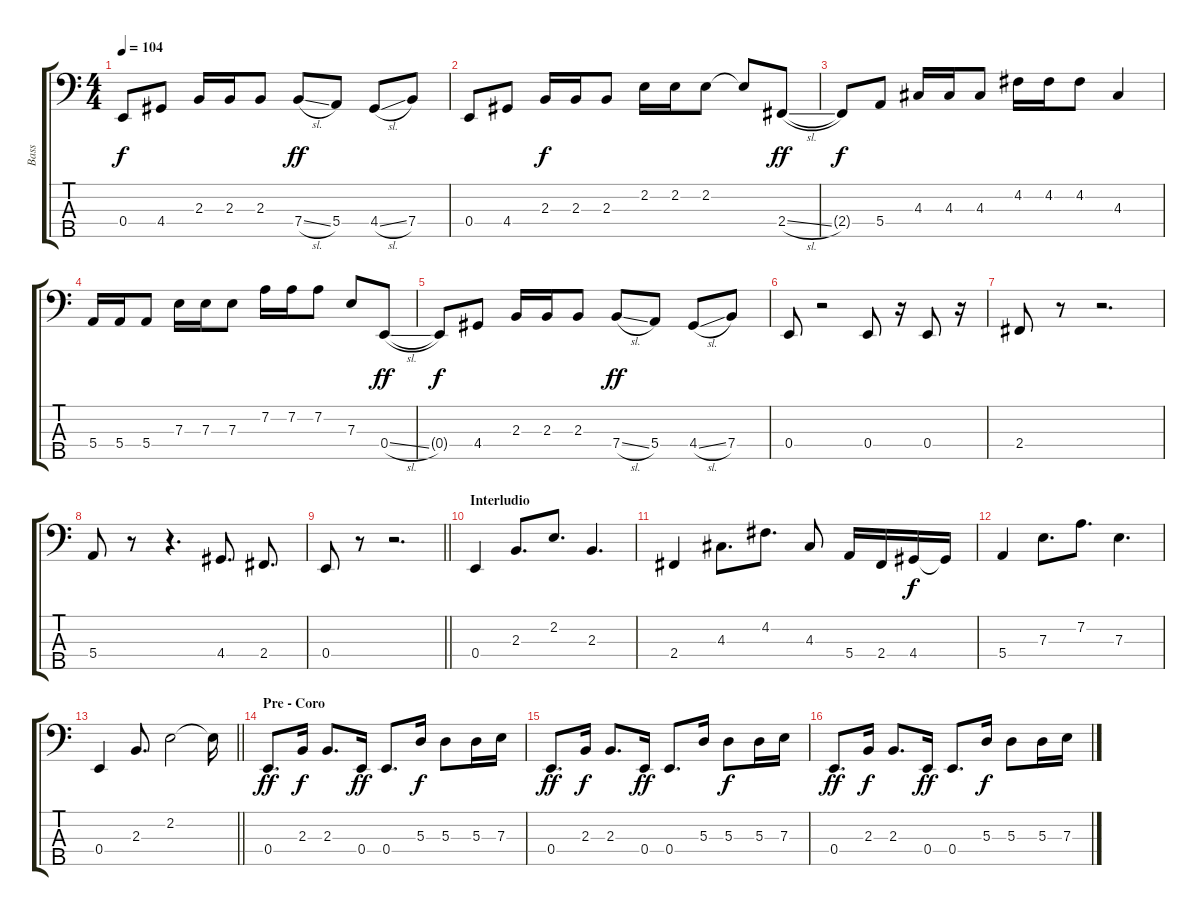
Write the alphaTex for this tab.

\track ("Bass" "Bass") {instrument electricbassfinger}
\staff {score tabs}
\tuning (G2 D2 A1 E1 B0) {hide}
\ts (4 4)
\tempo 104
\clef f4
\ks c
0.4{t}.8{dy f} 4.4.8 2.3.16 2.3.16 2.3.8 7.4{sl}.8{dy ff} 5.4.8 4.4{sl}.8 7.4.8 |
0.4.8 4.4.8 2.3.16{dy f} 2.3.16 2.3.8 2.2.16 2.2.16 2.2.8 2.2{t}.8 2.4{sl}.8{dy ff} |
2.4{t}.8{dy f} 5.4.8 4.3.16 4.3.16 4.3.8 4.2.16 4.2.16 4.2.8 4.3.4 |
5.4.16 5.4.16 5.4.8 7.3.16 7.3.16 7.3.8 7.2.16 7.2.16 7.2.8 7.3.8 0.4{sl}.8{dy ff} |
0.4{t}.8{dy f} 4.4.8 2.3.16 2.3.16 2.3.8 7.4{sl}.8{dy ff} 5.4.8 4.4{sl}.8 7.4.8 |
0.4.8 r.2 0.4.8 r.16 0.4.8 r.16 |
2.4.8 r.8 r.2{d} |
5.4.8 r.8 r.4{d} 4.4.8{d} 2.4.8{d} |
\barLineRight lightlight
0.4.8 r.8 r.2{d} |
\section ("" "Interludio")
0.4.4 2.3.8{d} 2.2.8{d} 2.3.4{d} |
2.4.4 4.3.8{d} 4.2.8{d} 4.3.8 5.4.16 2.4.16 4.4.16{dy f} 4.4{t}.16 |
5.4.4 7.3.8{d} 7.2.8{d} 7.3.4{d} |
\barLineRight lightlight
0.4.4 2.3.8{d} 2.2.2 2.2{t}.16 |
\section ("" "Pre - Coro")
0.4.8{d dy ff} 2.3.16{dy f} 2.3.8{d} 0.4.16{dy ff} 0.4.8{d} 5.3.16{dy f} 5.3.8 5.3.16 7.3.16 |
0.4.8{d dy ff} 2.3.16{dy f} 2.3.8{d} 0.4.16{dy ff} 0.4.8{d} 5.3.16 5.3.8{dy f} 5.3.16 7.3.16 |
0.4.8{d dy ff} 2.3.16{dy f} 2.3.8{d} 0.4.16{dy ff} 0.4.8{d} 5.3.16{dy f} 5.3.8 5.3.16 7.3.16
